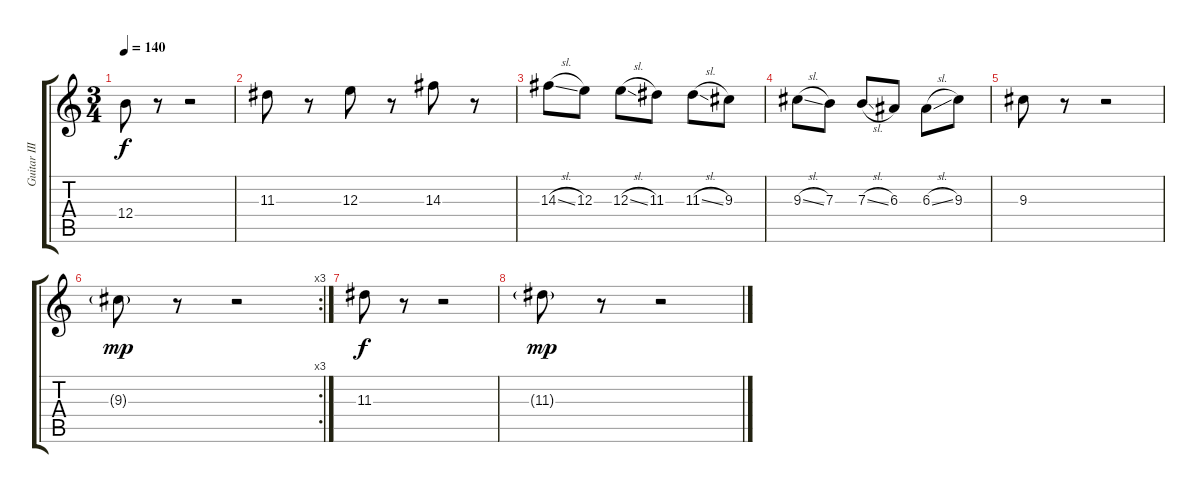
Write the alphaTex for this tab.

\track ("Guitar III" "Guitar III") {instrument electricguitarjazz}
\staff {score tabs}
\tuning (Db4 Ab3 E3 B2 Gb2 Db2) {hide}
\ts (3 4)
\tempo 140
\clef g2
\ks c
12.4.8{dy f} r.8 r.2 |
11.3.8 r.8 12.3.8 r.8 14.3.8 r.8 |
14.3{sl}.8 12.3.8 12.3{sl}.8 11.3.8 11.3{sl}.8 9.3.8 |
9.3{sl}.8 7.3.8 7.3{sl}.8 6.3.8 6.3{sl}.8 9.3.8 |
9.3.8 r.8 r.2 |
\rc 3
9.3{g}.8{dy mp} r.8 r.2 |
11.3.8{dy f} r.8 r.2 |
11.3{g}.8{dy mp} r.8 r.2
